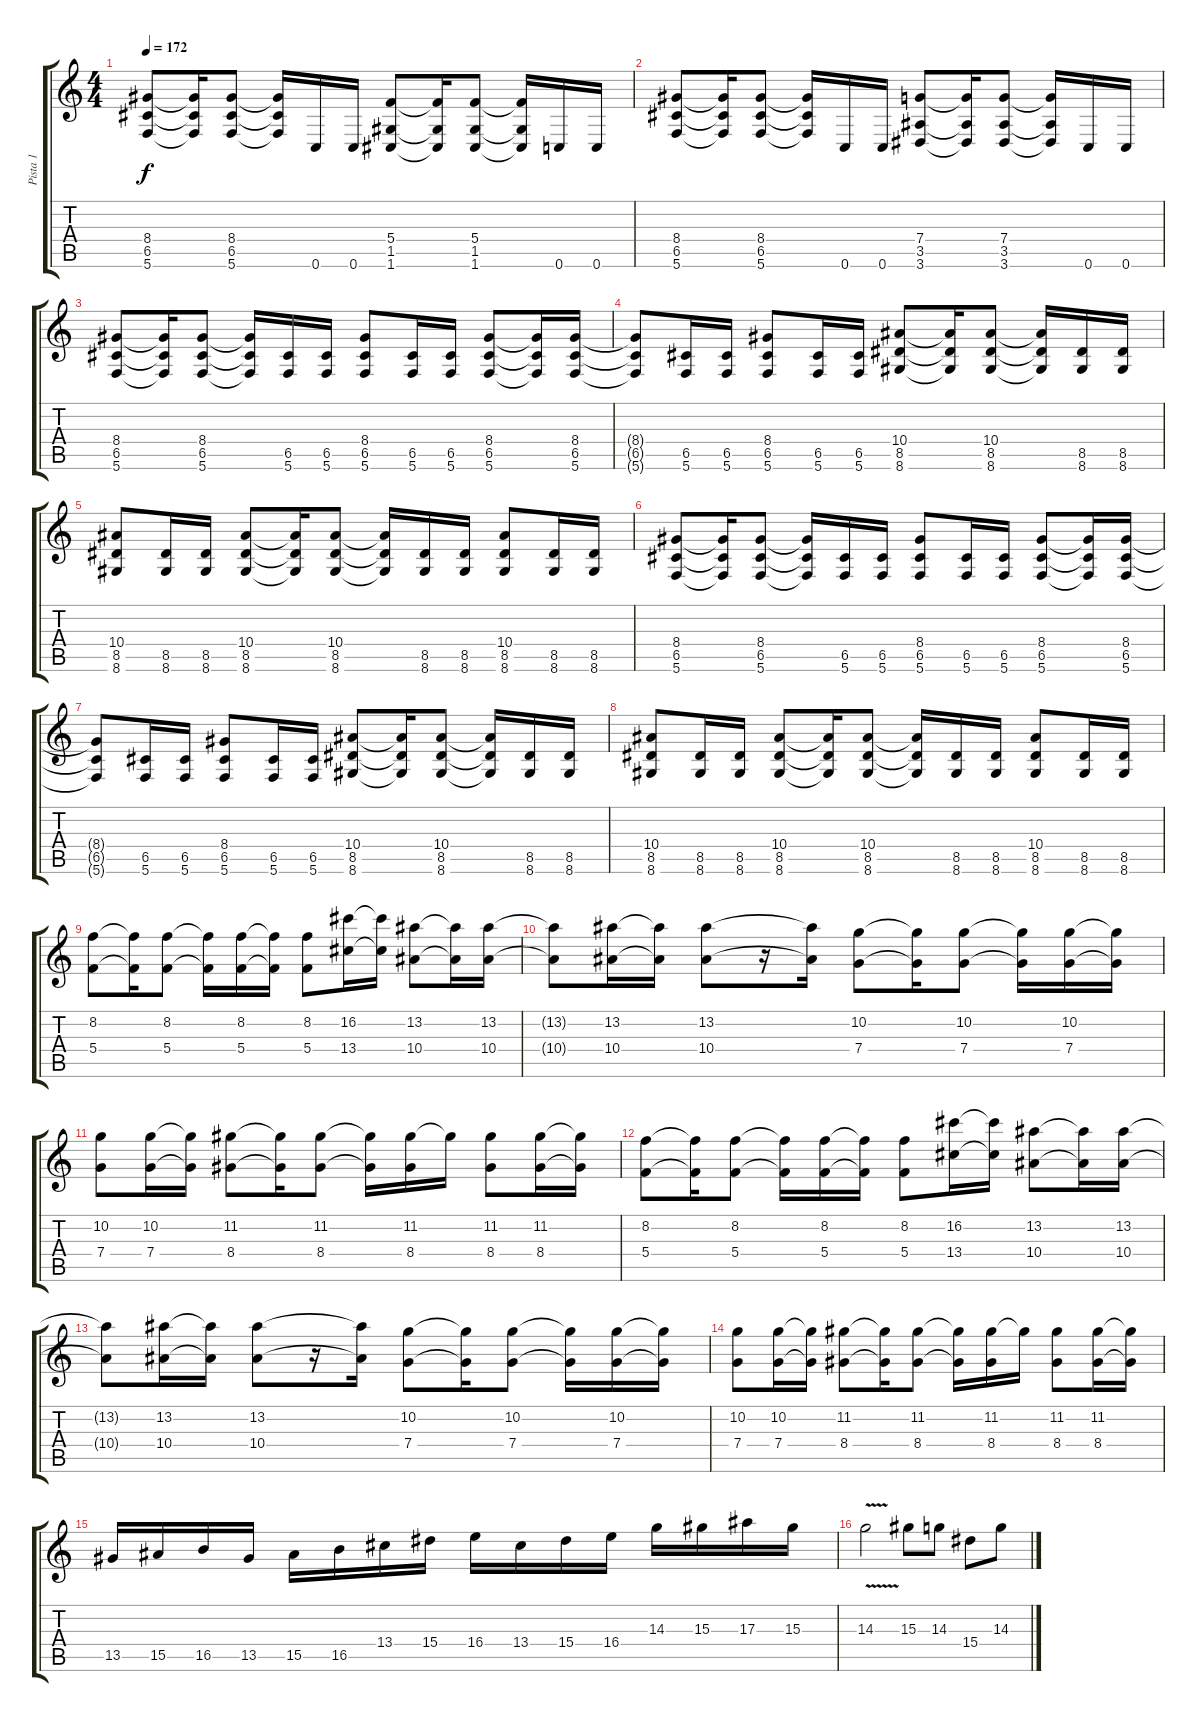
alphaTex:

\track ("Pista 1" "Pista 1") {instrument distortionguitar}
\staff {score tabs}
\tuning (D4 A3 F3 C3 G2 C2) {hide}
\ts (4 4)
\tempo 172
\clef g2
\ks c
(8.4 6.5 5.6).8{dy f} (8.4{t} 6.5{t} 5.6{t}).16 (8.4 6.5 5.6).8 (8.4{t} 6.5{t} 5.6{t}).16 0.6.16 0.6.16 (5.4 1.5 1.6).8 (5.4{t} 1.5{t} 1.6{t}).16 (5.4 1.5 1.6).8 (5.4{t} 1.5{t} 1.6{t}).16 0.6.16 0.6.16 |
(8.4 6.5 5.6).8 (8.4{t} 6.5{t} 5.6{t}).16 (8.4 6.5 5.6).8 (8.4{t} 6.5{t} 5.6{t}).16 0.6.16 0.6.16 (7.4 3.5 3.6).8 (7.4{t} 3.5{t} 3.6{t}).16 (7.4 3.5 3.6).8 (7.4{t} 3.5{t} 3.6{t}).16 0.6.16 0.6.16 |
(8.4 6.5 5.6).8 (8.4{t} 6.5{t} 5.6{t}).16 (8.4 6.5 5.6).8 (8.4{t} 6.5{t} 5.6{t}).16 (6.5 5.6).16 (6.5 5.6).16 (8.4 6.5 5.6).8 (6.5 5.6).16 (6.5 5.6).16 (8.4 6.5 5.6).8 (8.4{t} 6.5{t} 5.6{t}).16 (8.4 6.5 5.6).16 |
(8.4{t} 6.5{t} 5.6{t}).8 (6.5 5.6).16 (6.5 5.6).16 (8.4 6.5 5.6).8 (6.5 5.6).16 (6.5 5.6).16 (10.4 8.5 8.6).8 (10.4{t} 8.5{t} 8.6{t}).16 (10.4 8.5 8.6).8 (10.4{t} 8.5{t} 8.6{t}).16 (8.5 8.6).16 (8.5 8.6).16 |
(10.4 8.5 8.6).8 (8.5 8.6).16 (8.5 8.6).16 (10.4 8.5 8.6).8 (10.4{t} 8.5{t} 8.6{t}).16 (10.4 8.5 8.6).8 (10.4{t} 8.5{t} 8.6{t}).16 (8.5 8.6).16 (8.5 8.6).16 (10.4 8.5 8.6).8 (8.5 8.6).16 (8.5 8.6).16 |
(8.4 6.5 5.6).8 (8.4{t} 6.5{t} 5.6{t}).16 (8.4 6.5 5.6).8 (8.4{t} 6.5{t} 5.6{t}).16 (6.5 5.6).16 (6.5 5.6).16 (8.4 6.5 5.6).8 (6.5 5.6).16 (6.5 5.6).16 (8.4 6.5 5.6).8 (8.4{t} 6.5{t} 5.6{t}).16 (8.4 6.5 5.6).16 |
(8.4{t} 6.5{t} 5.6{t}).8 (6.5 5.6).16 (6.5 5.6).16 (8.4 6.5 5.6).8 (6.5 5.6).16 (6.5 5.6).16 (10.4 8.5 8.6).8 (10.4{t} 8.5{t} 8.6{t}).16 (10.4 8.5 8.6).8 (10.4{t} 8.5{t} 8.6{t}).16 (8.5 8.6).16 (8.5 8.6).16 |
(10.4 8.5 8.6).8 (8.5 8.6).16 (8.5 8.6).16 (10.4 8.5 8.6).8 (10.4{t} 8.5{t} 8.6{t}).16 (10.4 8.5 8.6).8 (10.4{t} 8.5{t} 8.6{t}).16 (8.5 8.6).16 (8.5 8.6).16 (10.4 8.5 8.6).8 (8.5 8.6).16 (8.5 8.6).16 |
(8.2 5.4).8 (8.2{t} 5.4{t}).16 (8.2 5.4).8 (8.2{t} 5.4{t}).16 (8.2 5.4).16 (8.2{t} 5.4{t}).16 (8.2 5.4).8 (16.2 13.4).16 (16.2{t} 13.4{t}).16 (13.2 10.4).8 (13.2{t} 10.4{t}).16 (13.2 10.4).16 |
(13.2{t} 10.4{t}).8 (13.2 10.4).16 (13.2{t} 10.4{t}).16 (13.2 10.4).8 r.16 (13.2{t} 10.4{t}).16 (10.2 7.4).8 (10.2{t} 7.4{t}).16 (10.2 7.4).8 (10.2{t} 7.4{t}).16 (10.2 7.4).16 (10.2{t} 7.4{t}).16 |
(10.2 7.4).8 (10.2 7.4).16 (10.2{t} 7.4{t}).16 (11.2 8.4).8 (11.2{t} 8.4{t}).16 (11.2 8.4).8 (11.2{t} 8.4{t}).16 (11.2 8.4).16 11.2{t}.16 (11.2 8.4).8 (11.2 8.4).16 (11.2{t} 8.4{t}).16 |
(8.2 5.4).8 (8.2{t} 5.4{t}).16 (8.2 5.4).8 (8.2{t} 5.4{t}).16 (8.2 5.4).16 (8.2{t} 5.4{t}).16 (8.2 5.4).8 (16.2 13.4).16 (16.2{t} 13.4{t}).16 (13.2 10.4).8 (13.2{t} 10.4{t}).16 (13.2 10.4).16 |
(13.2{t} 10.4{t}).8 (13.2 10.4).16 (13.2{t} 10.4{t}).16 (13.2 10.4).8 r.16 (13.2{t} 10.4{t}).16 (10.2 7.4).8 (10.2{t} 7.4{t}).16 (10.2 7.4).8 (10.2{t} 7.4{t}).16 (10.2 7.4).16 (10.2{t} 7.4{t}).16 |
(10.2 7.4).8 (10.2 7.4).16 (10.2{t} 7.4{t}).16 (11.2 8.4).8 (11.2{t} 8.4{t}).16 (11.2 8.4).8 (11.2{t} 8.4{t}).16 (11.2 8.4).16 11.2{t}.16 (11.2 8.4).8 (11.2 8.4).16 (11.2{t} 8.4{t}).16 |
13.5.16{volume 16} 15.5.16 16.5.16 13.5.16 15.5.16 16.5.16 13.4.16 15.4.16 16.4.16 13.4.16 15.4.16 16.4.16 14.3.16 15.3.16 17.3.16 15.3.16 |
14.3{v}.2 15.3.8 14.3.8 15.4.8 14.3.8
